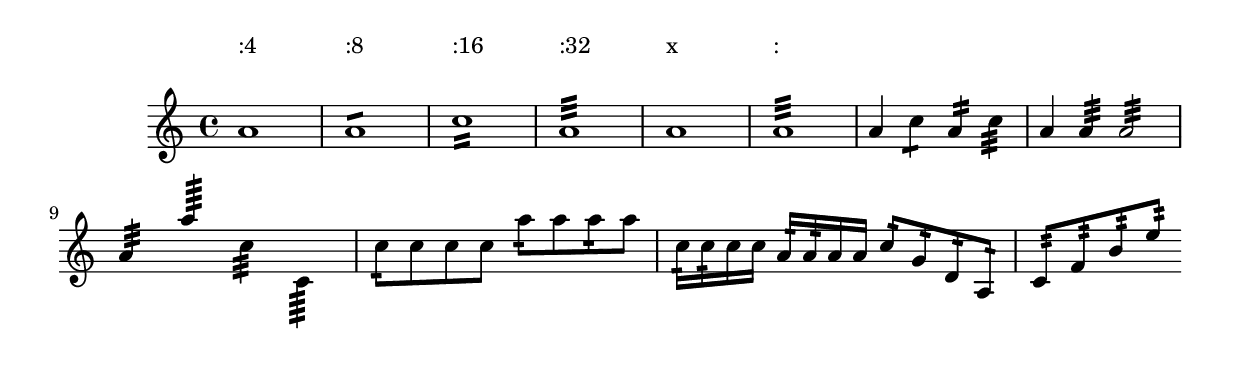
\version "1.7.18"
\header{
texidoc="
Stem tremolos or rolls are tremolo signs that look like beam segments
crossing stems.  If the stem is in a beam, the tremolo must be parallel
to the beam.  If the stem is invisible (eg. on a whole note), the
tremolo must be centered on the note.
"
}


\score{
	\context Voice\notes \relative c''{
		\property Voice.TextScript \set #'direction = #1
		\property Voice.TextScript \set #'padding = #5
		a1:4^":4" a:8^":8" c:16^":16" a:32^":32" a^"x" a:^":"
		a4:4 c:8 a:16 c:32 a a: a2:
		\break
		\stemUp
		a4:32 a'4:64 
		\stemDown
		c,4:32 c,4:64
		\stemBoth
		c'8:16 c c c
		a': a a: a
		c,16:32 c: c c a16:32 a: a a
		c8:16 g: d: a:
		c8:32 f: b: e:
	}
}
%% new-chords-done %%
